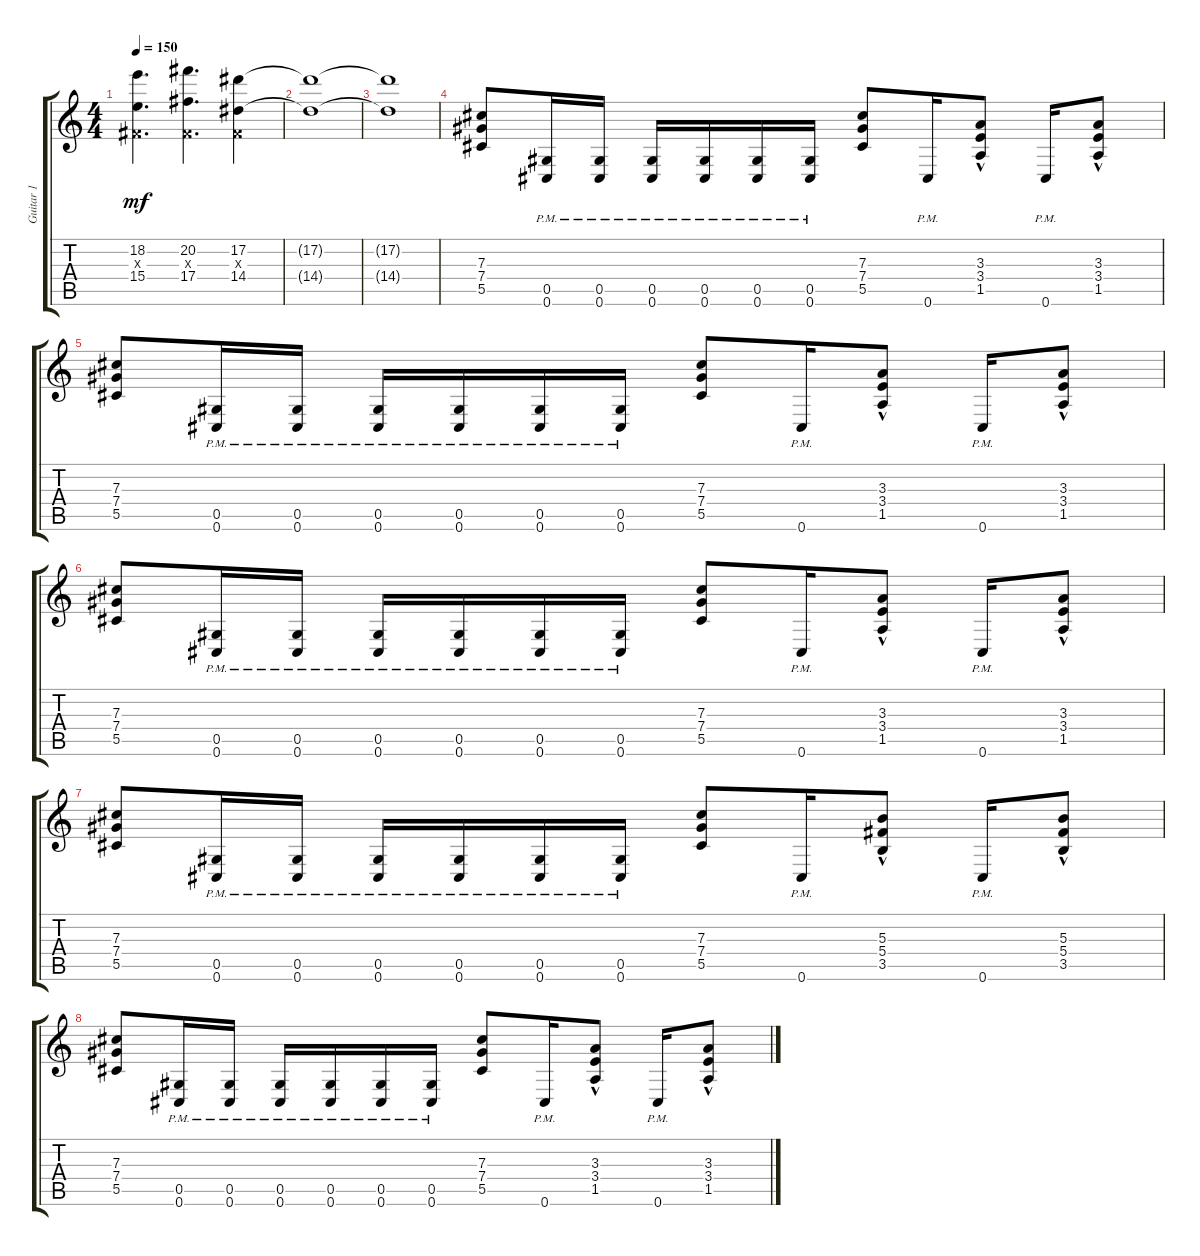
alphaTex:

\track ("Guitar 1" "Guitar 1") {instrument acousticguitarsteel}
\staff {score tabs}
\tuning (Eb4 Bb3 Gb3 Db3 Ab2 Db2) {hide}
\ts (4 4)
\tempo 150
\clef g2
\ks c
(18.2 0.3{x} 15.4).4{d dy mf} (20.2 0.3{x} 17.4).4{d} (17.2 0.3{x} 14.4).4 |
(17.2{t} 14.4{t}).1 |
(17.2{t} 14.4{t}).1 |
(7.3 7.4 5.5).8 (0.5{pm} 0.6{pm}).16 (0.5{pm} 0.6{pm}).16 (0.5{pm} 0.6{pm}).16 (0.5{pm} 0.6{pm}).16 (0.5{pm} 0.6{pm}).16 (0.5{pm} 0.6{pm}).16 (7.3 7.4 5.5).8 0.6{pm}.16 (3.3{hac} 3.4{hac} 1.5{hac}).8 0.6{pm}.16 (3.3{hac} 3.4{hac} 1.5{hac}).8 |
(7.3 7.4 5.5).8 (0.5{pm} 0.6{pm}).16 (0.5{pm} 0.6{pm}).16 (0.5{pm} 0.6{pm}).16 (0.5{pm} 0.6{pm}).16 (0.5{pm} 0.6{pm}).16 (0.5{pm} 0.6{pm}).16 (7.3 7.4 5.5).8 0.6{pm}.16 (3.3{hac} 3.4{hac} 1.5{hac}).8 0.6{pm}.16 (3.3{hac} 3.4{hac} 1.5{hac}).8 |
(7.3 7.4 5.5).8 (0.5{pm} 0.6{pm}).16 (0.5{pm} 0.6{pm}).16 (0.5{pm} 0.6{pm}).16 (0.5{pm} 0.6{pm}).16 (0.5{pm} 0.6{pm}).16 (0.5{pm} 0.6{pm}).16 (7.3 7.4 5.5).8 0.6{pm}.16 (3.3{hac} 3.4{hac} 1.5{hac}).8 0.6{pm}.16 (3.3{hac} 3.4{hac} 1.5{hac}).8 |
(7.3 7.4 5.5).8 (0.5{pm} 0.6{pm}).16 (0.5{pm} 0.6{pm}).16 (0.5{pm} 0.6{pm}).16 (0.5{pm} 0.6{pm}).16 (0.5{pm} 0.6{pm}).16 (0.5{pm} 0.6{pm}).16 (7.3 7.4 5.5).8 0.6{pm}.16 (5.3{hac} 5.4{hac} 3.5{hac}).8 0.6{pm}.16 (5.3{hac} 5.4{hac} 3.5{hac}).8 |
(7.3 7.4 5.5).8 (0.5{pm} 0.6{pm}).16 (0.5{pm} 0.6{pm}).16 (0.5{pm} 0.6{pm}).16 (0.5{pm} 0.6{pm}).16 (0.5{pm} 0.6{pm}).16 (0.5{pm} 0.6{pm}).16 (7.3 7.4 5.5).8 0.6{pm}.16 (3.3{hac} 3.4{hac} 1.5{hac}).8 0.6{pm}.16 (3.3{hac} 3.4{hac} 1.5{hac}).8
